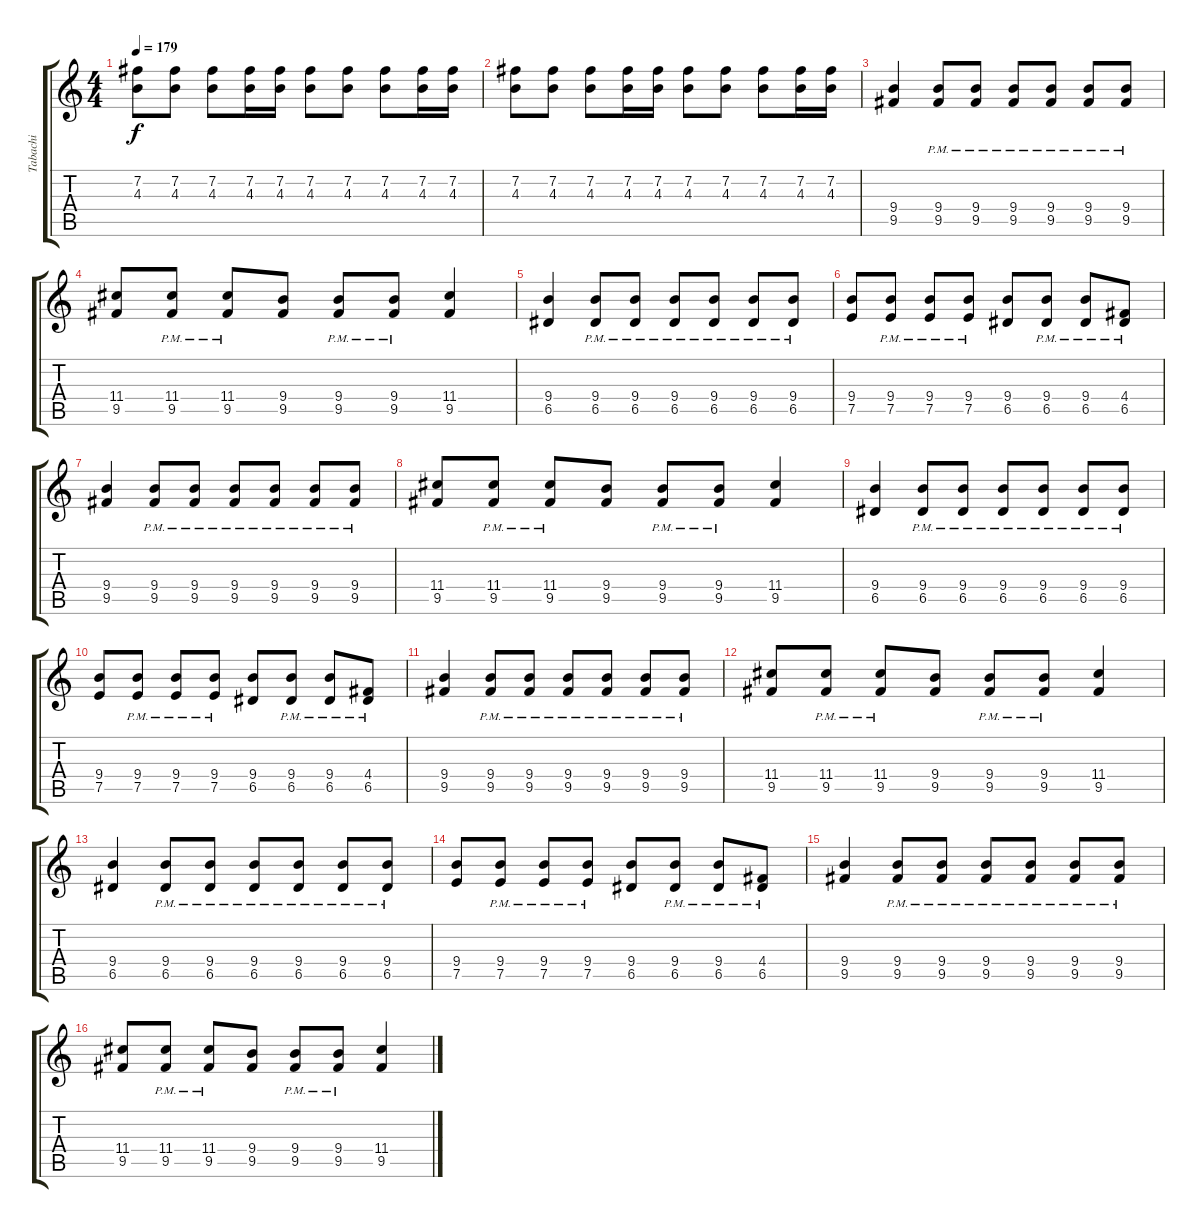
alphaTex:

\track ("Tabachi" "Tabachi") {instrument overdrivenguitar}
\staff {score tabs}
\tuning (E4 B3 G3 D3 A2 E2) {hide}
\ts (4 4)
\tempo 179
\clef g2
\ks c
(7.2 4.3).8{dy f} (7.2 4.3).8 (7.2 4.3).8 (7.2 4.3).16 (7.2 4.3).16 (7.2 4.3).8 (7.2 4.3).8 (7.2 4.3).8 (7.2 4.3).16 (7.2 4.3).16 |
(7.2 4.3).8 (7.2 4.3).8 (7.2 4.3).8 (7.2 4.3).16 (7.2 4.3).16 (7.2 4.3).8 (7.2 4.3).8 (7.2 4.3).8 (7.2 4.3).16 (7.2 4.3).16 |
(9.4 9.5).4 (9.4{pm} 9.5{pm}).8 (9.4{pm} 9.5{pm}).8 (9.4{pm} 9.5{pm}).8 (9.4{pm} 9.5{pm}).8 (9.4{pm} 9.5{pm}).8 (9.4{pm} 9.5{pm}).8 |
(11.4 9.5).8 (11.4{pm} 9.5{pm}).8 (11.4{pm} 9.5{pm}).8 (9.4 9.5).8 (9.4{pm} 9.5{pm}).8 (9.4{pm} 9.5{pm}).8 (11.4 9.5).4 |
(9.4 6.5).4 (9.4{pm} 6.5{pm}).8 (9.4{pm} 6.5{pm}).8 (9.4{pm} 6.5{pm}).8 (9.4{pm} 6.5{pm}).8 (9.4{pm} 6.5{pm}).8 (9.4{pm} 6.5{pm}).8 |
(9.4 7.5).8 (9.4{pm} 7.5{pm}).8 (9.4{pm} 7.5{pm}).8 (9.4{pm} 7.5{pm}).8 (9.4 6.5).8 (9.4{pm} 6.5{pm}).8 (9.4{pm} 6.5{pm}).8 (4.4{pm} 6.5{pm}).8 |
(9.4 9.5).4 (9.4{pm} 9.5{pm}).8 (9.4{pm} 9.5{pm}).8 (9.4{pm} 9.5{pm}).8 (9.4{pm} 9.5{pm}).8 (9.4{pm} 9.5{pm}).8 (9.4{pm} 9.5{pm}).8 |
(11.4 9.5).8 (11.4{pm} 9.5{pm}).8 (11.4{pm} 9.5{pm}).8 (9.4 9.5).8 (9.4{pm} 9.5{pm}).8 (9.4{pm} 9.5{pm}).8 (11.4 9.5).4 |
(9.4 6.5).4 (9.4{pm} 6.5{pm}).8 (9.4{pm} 6.5{pm}).8 (9.4{pm} 6.5{pm}).8 (9.4{pm} 6.5{pm}).8 (9.4{pm} 6.5{pm}).8 (9.4{pm} 6.5{pm}).8 |
(9.4 7.5).8 (9.4{pm} 7.5{pm}).8 (9.4{pm} 7.5{pm}).8 (9.4{pm} 7.5{pm}).8 (9.4 6.5).8 (9.4{pm} 6.5{pm}).8 (9.4{pm} 6.5{pm}).8 (4.4{pm} 6.5{pm}).8 |
(9.4 9.5).4 (9.4{pm} 9.5{pm}).8 (9.4{pm} 9.5{pm}).8 (9.4{pm} 9.5{pm}).8 (9.4{pm} 9.5{pm}).8 (9.4{pm} 9.5{pm}).8 (9.4{pm} 9.5{pm}).8 |
(11.4 9.5).8 (11.4{pm} 9.5{pm}).8 (11.4{pm} 9.5{pm}).8 (9.4 9.5).8 (9.4{pm} 9.5{pm}).8 (9.4{pm} 9.5{pm}).8 (11.4 9.5).4 |
(9.4 6.5).4 (9.4{pm} 6.5{pm}).8 (9.4{pm} 6.5{pm}).8 (9.4{pm} 6.5{pm}).8 (9.4{pm} 6.5{pm}).8 (9.4{pm} 6.5{pm}).8 (9.4{pm} 6.5{pm}).8 |
(9.4 7.5).8 (9.4{pm} 7.5{pm}).8 (9.4{pm} 7.5{pm}).8 (9.4{pm} 7.5{pm}).8 (9.4 6.5).8 (9.4{pm} 6.5{pm}).8 (9.4{pm} 6.5{pm}).8 (4.4{pm} 6.5{pm}).8 |
(9.4 9.5).4 (9.4{pm} 9.5{pm}).8 (9.4{pm} 9.5{pm}).8 (9.4{pm} 9.5{pm}).8 (9.4{pm} 9.5{pm}).8 (9.4{pm} 9.5{pm}).8 (9.4{pm} 9.5{pm}).8 |
(11.4 9.5).8 (11.4{pm} 9.5{pm}).8 (11.4{pm} 9.5{pm}).8 (9.4 9.5).8 (9.4{pm} 9.5{pm}).8 (9.4{pm} 9.5{pm}).8 (11.4 9.5).4
